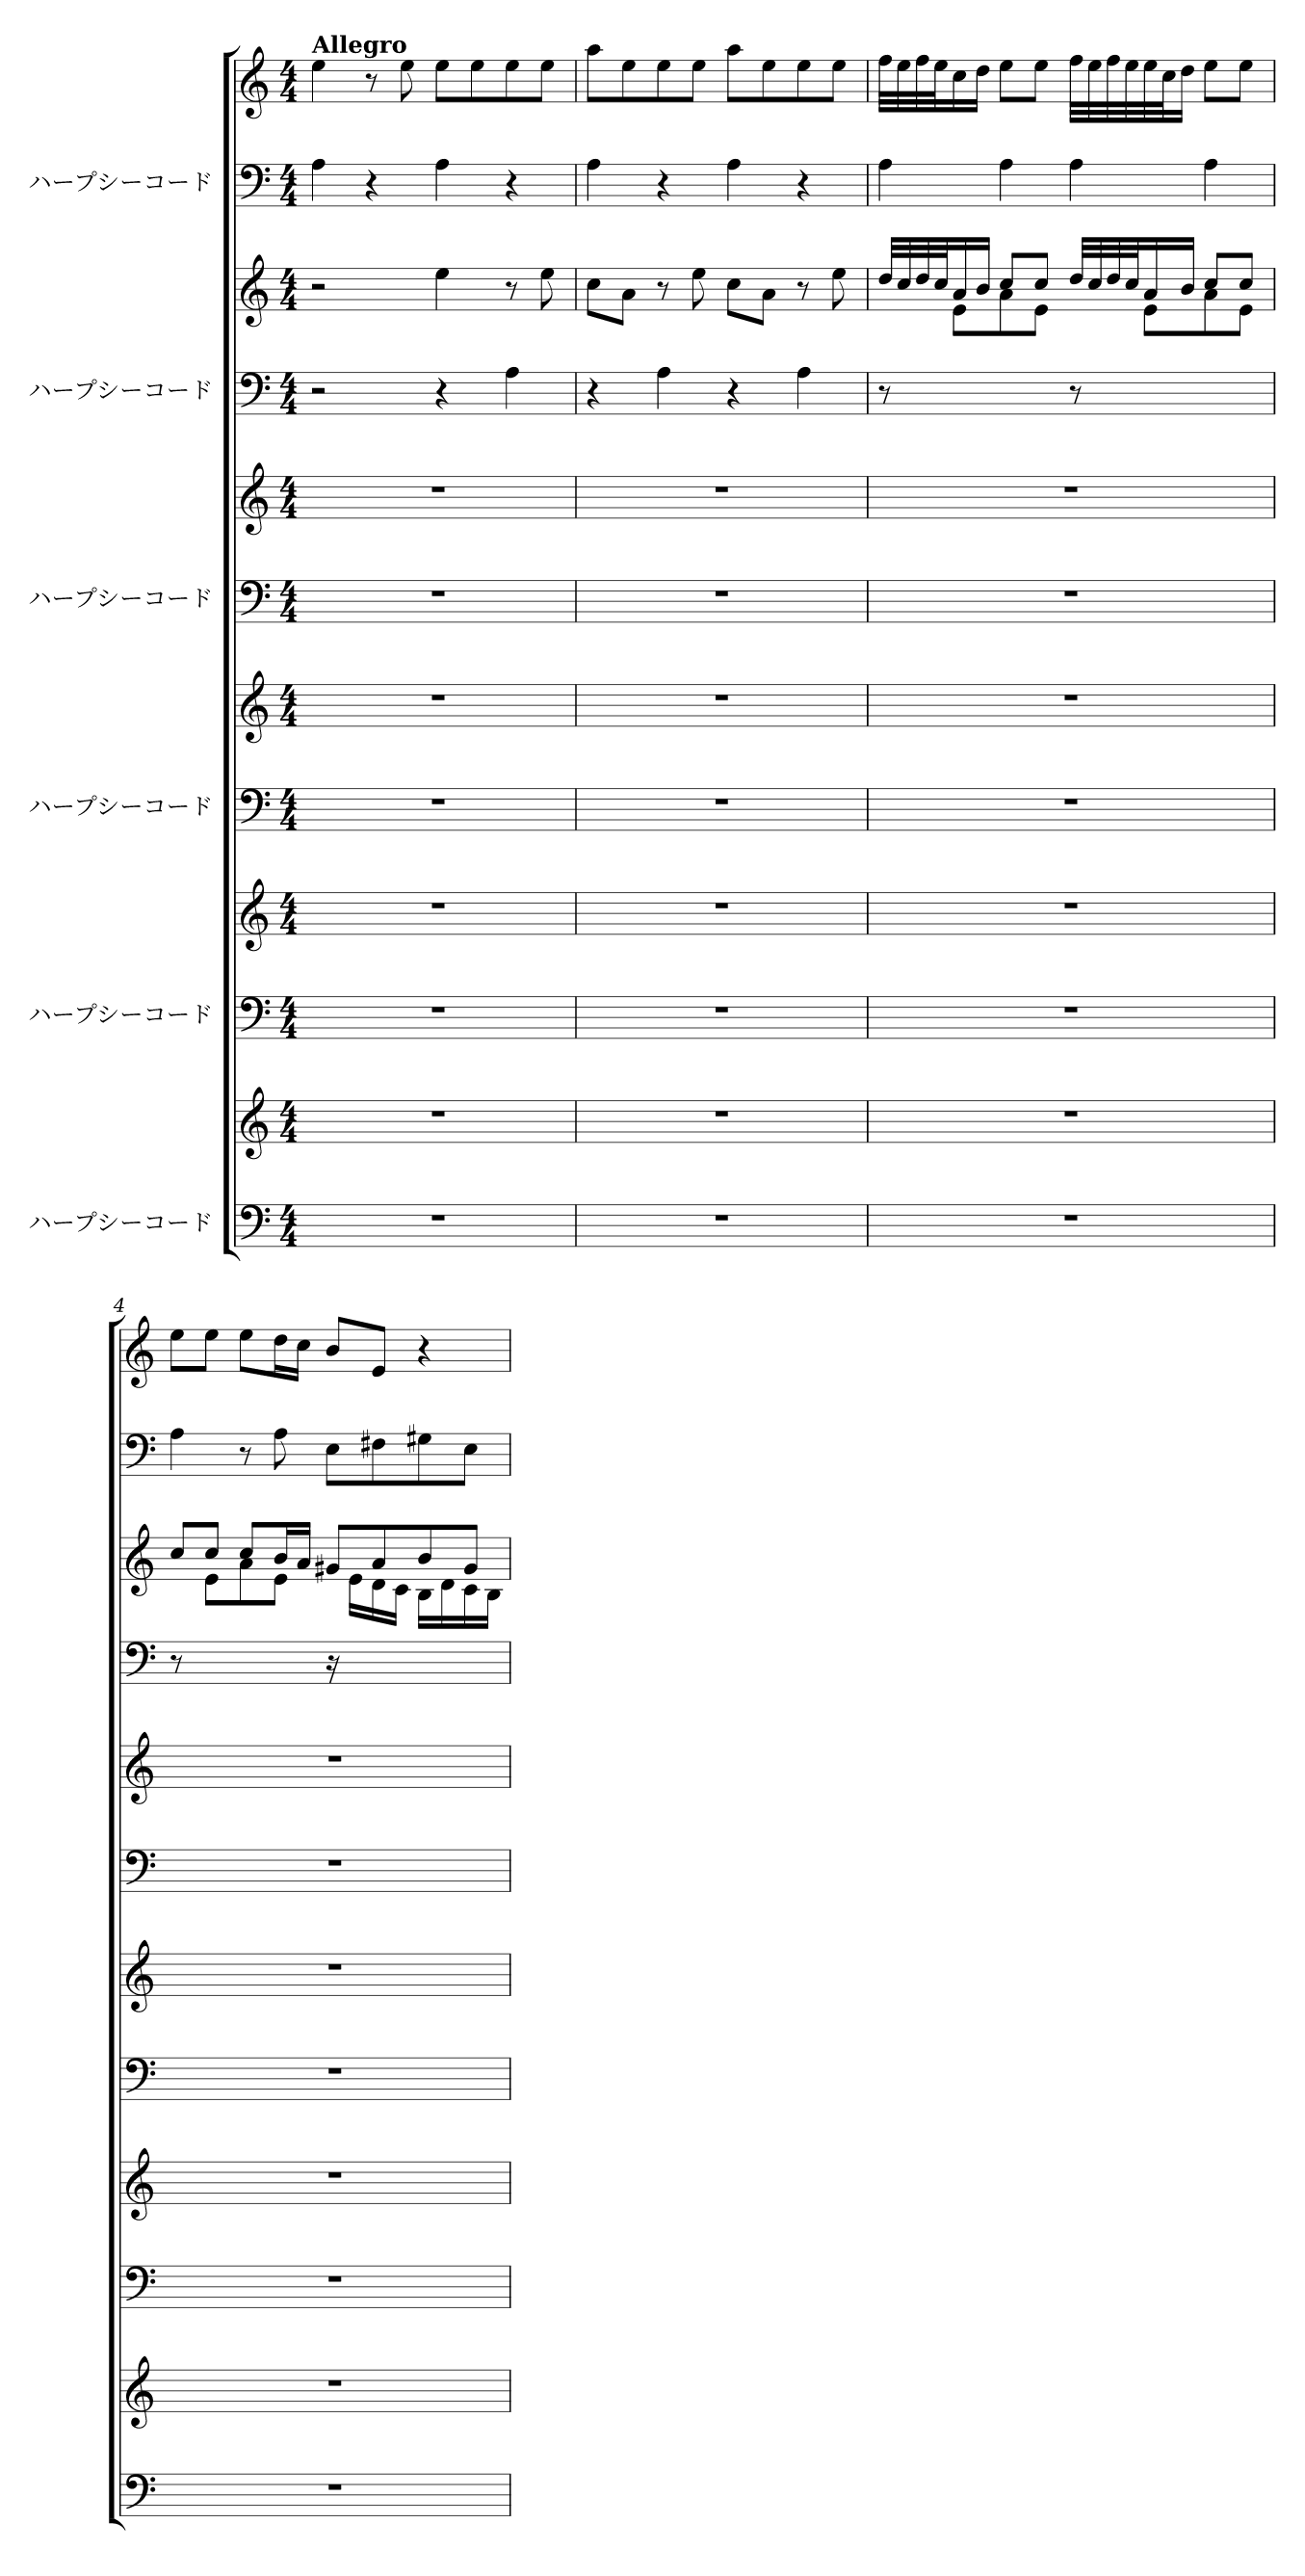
**kern	**kern	**kern	**kern	**kern	**kern	**kern	**kern	**kern	**kern	**kern	**kern
*part6	*part6	*part5	*part5	*part4	*part4	*part3	*part3	*part2	*part2	*part1	*part1
*staff12	*staff11	*staff10	*staff9	*staff8	*staff7	*staff6	*staff5	*staff4	*staff3	*staff2	*staff1
*I"ハープシーコード	*	*I"ハープシーコード	*	*I"ハープシーコード	*	*I"ハープシーコード	*	*I"ハープシーコード	*	*I"ハープシーコード	*
*clefF4	*clefG2	*clefF4	*clefG2	*clefF4	*clefG2	*clefF4	*clefG2	*clefF4	*clefG2	*clefF4	*clefG2
*k[]	*k[]	*k[]	*k[]	*k[]	*k[]	*k[]	*k[]	*k[]	*k[]	*k[]	*k[]
*M4/4	*M4/4	*M4/4	*M4/4	*M4/4	*M4/4	*M4/4	*M4/4	*M4/4	*M4/4	*M4/4	*M4/4
=1	=1	=1	=1	=1	=1	=1	=1	=1	=1	=1	=1
!	!	!	!	!	!	!	!	!	!	!	!LO:TX:a:B:t=Allegro
1r	1r	1r	1r	1r	1r	1r	1r	2r	2r	4A\	4ee\
.	.	.	.	.	.	.	.	.	.	4r	8r
.	.	.	.	.	.	.	.	.	.	.	8ee\
.	.	.	.	.	.	.	.	4r	4ee\	4A\	8ee\L
.	.	.	.	.	.	.	.	.	.	.	8ee\
.	.	.	.	.	.	.	.	4A\	8r	4r	8ee\
.	.	.	.	.	.	.	.	.	8ee\	.	8ee\J
=2	=2	=2	=2	=2	=2	=2	=2	=2	=2	=2	=2
1r	1r	1r	1r	1r	1r	1r	1r	4r	8cc\L	4A\	8aa\L
.	.	.	.	.	.	.	.	.	8a\J	.	8ee\
.	.	.	.	.	.	.	.	4A\	8r	4r	8ee\
.	.	.	.	.	.	.	.	.	8ee\	.	8ee\J
.	.	.	.	.	.	.	.	4r	8cc\L	4A\	8aa\L
.	.	.	.	.	.	.	.	.	8a\J	.	8ee\
.	.	.	.	.	.	.	.	4A\	8r	4r	8ee\
.	.	.	.	.	.	.	.	.	8ee\	.	8ee\J
=3	=3	=3	=3	=3	=3	=3	=3	=3	=3	=3	=3
*	*	*	*	*	*	*	*	*	*^	*	*
1r	1r	1r	1r	1r	1r	1r	1r	8r	32dd/LLL	8ryy	4A\	32ff\LLL
.	.	.	.	.	.	.	.	.	32cc/	.	.	32ee\
.	.	.	.	.	.	.	.	.	32dd/	.	.	32ff\
.	.	.	.	.	.	.	.	.	32cc/J	.	.	32ee\J
.	.	.	.	.	.	.	.	4.ryy	16a/	8e\L	.	16cc\
.	.	.	.	.	.	.	.	.	16b/JJ	.	.	16dd\JJ
.	.	.	.	.	.	.	.	.	8cc/L	8a\	4A\	8ee\L
.	.	.	.	.	.	.	.	.	8cc/J	8e\J	.	8ee\J
.	.	.	.	.	.	.	.	8r	32dd/LLL	8ryy	4A\	32ff\LLL
.	.	.	.	.	.	.	.	.	32cc/	.	.	32ee\
.	.	.	.	.	.	.	.	.	32dd/	.	.	32ff\
.	.	.	.	.	.	.	.	.	32cc/J	.	.	32ee\
.	.	.	.	.	.	.	.	4.ryy	16a/	8e\L	.	32ee\
.	.	.	.	.	.	.	.	.	.	.	.	32cc\J
.	.	.	.	.	.	.	.	.	16b/JJ	.	.	16dd\JJ
.	.	.	.	.	.	.	.	.	8cc/L	8a\	4A\	8ee\L
.	.	.	.	.	.	.	.	.	8cc/J	8e\J	.	8ee\J
!!LO:PB:g=z
=4	=4	=4	=4	=4	=4	=4	=4	=4	=4	=4	=4	=4
1r	1r	1r	1r	1r	1r	1r	1r	8r	8cc/L	8ryy	4A\	8ee\L
.	.	.	.	.	.	.	.	4.ryy	8cc/J	8e\L	.	8ee\J
.	.	.	.	.	.	.	.	.	8cc/L	8a\	8r	8ee\L
.	.	.	.	.	.	.	.	.	16b/L	8e\J	8A\	16dd\L
.	.	.	.	.	.	.	.	.	16a/JJ	.	.	16cc\JJ
.	.	.	.	.	.	.	.	16r	8g#X/L	16ryy	8E\L	8b/L
.	.	.	.	.	.	.	.	4..ryy	.	16e\LL	.	.
.	.	.	.	.	.	.	.	.	8a/	16d\	8F#X\	8e/J
.	.	.	.	.	.	.	.	.	.	16c\JJ	.	.
.	.	.	.	.	.	.	.	.	8b/	16B\LL	8G#X\	4r
.	.	.	.	.	.	.	.	.	.	16d\	.	.
.	.	.	.	.	.	.	.	.	8g#/J	16c\	8E\J	.
.	.	.	.	.	.	.	.	.	.	16B\JJ	.	.
*	*	*	*	*	*	*	*	*	*v	*v	*	*
=	=	=	=	=	=	=	=	=	=	=	=
*-	*-	*-	*-	*-	*-	*-	*-	*-	*-	*-	*-
